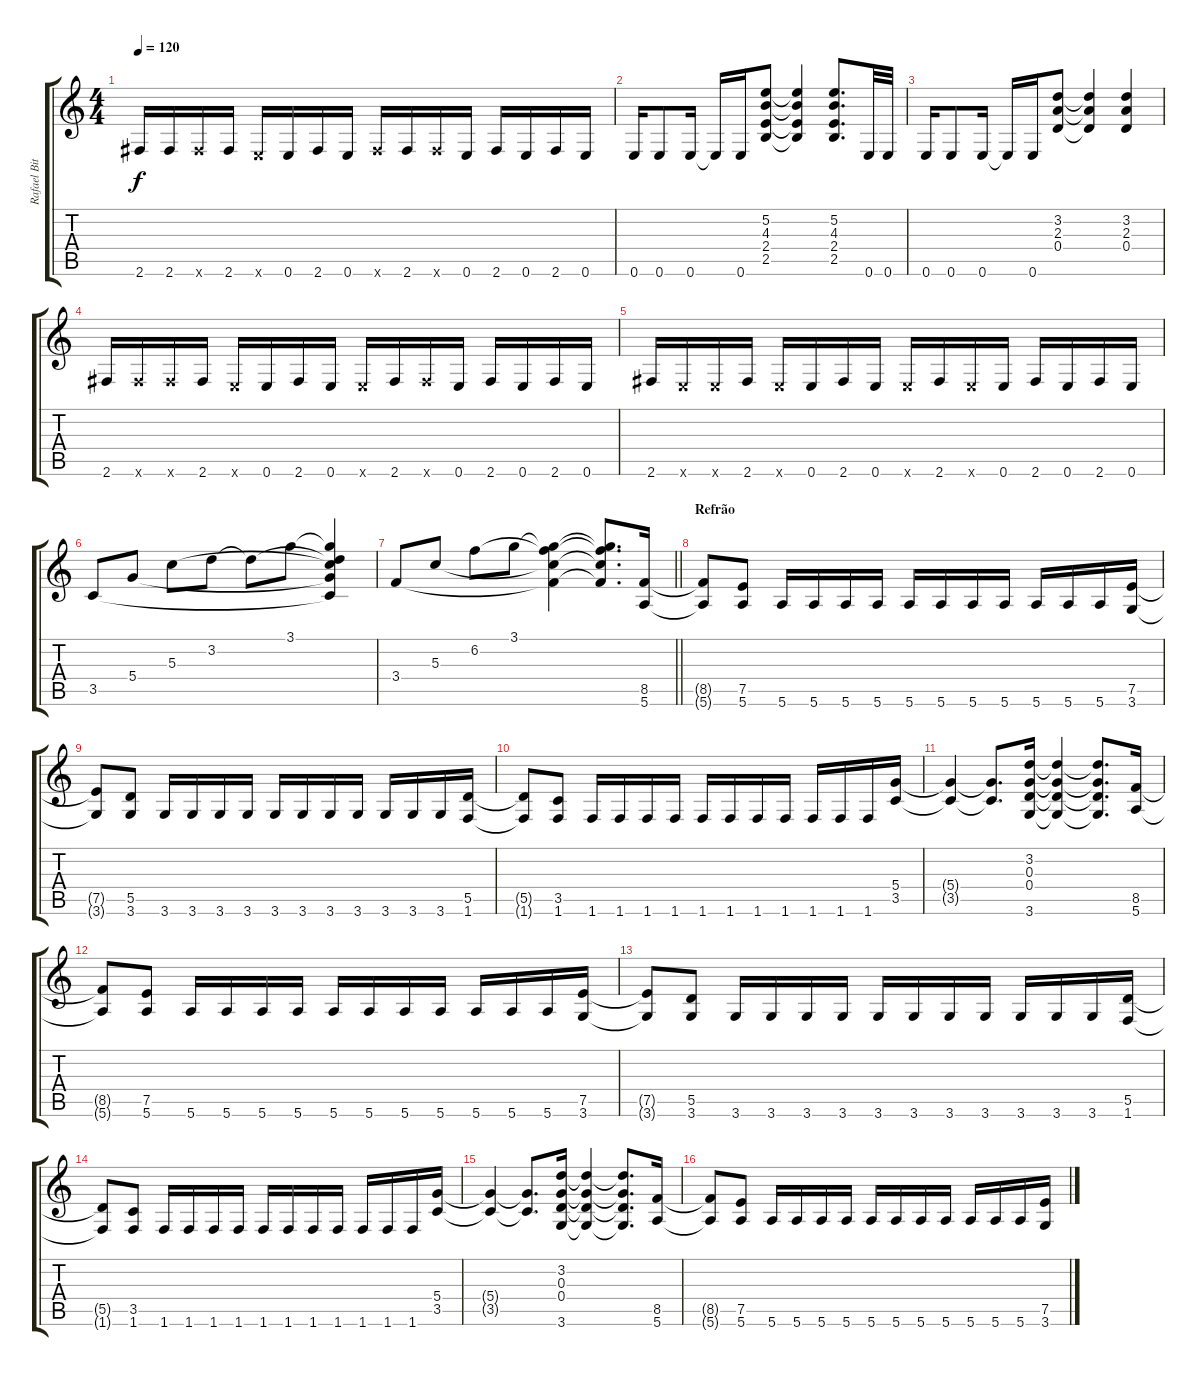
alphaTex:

\track ("Rafael Bittencourt" "Rafael Bit") {instrument distortionguitar}
\staff {score tabs}
\tuning (E4 B3 G3 D3 A2 E2) {hide}
\ts (4 4)
\tempo 120
\clef g2
\ks c
2.6.16{dy f} 2.6.16 2.6{x}.16 2.6.16 0.6{x}.16 0.6.16 2.6.16 0.6.16 2.6{x}.16 2.6.16 2.6{x}.16 0.6.16 2.6.16 0.6.16 2.6.16 0.6.16 |
0.6.16 0.6.8 0.6.16 0.6{t}.16 0.6.16 (5.2 4.3 2.4 2.5).8 (5.2{t} 4.3{t} 2.4{t} 2.5{t}).4 (5.2 4.3 2.4 2.5).8{d} 0.6.32 0.6.32 |
0.6.16 0.6.8 0.6.16 0.6{t}.16 0.6.16 (3.2 2.3 0.4).8 (3.2{t} 2.3{t} 0.4{t}).4 (3.2 2.3 0.4).4 |
2.6.16 2.6{x}.16 2.6{x}.16 2.6.16 0.6{x}.16 0.6.16 2.6.16 0.6.16 0.6{x}.16 2.6.16 2.6{x}.16 0.6.16 2.6.16 0.6.16 2.6.16 0.6.16 |
2.6.16 0.6{x}.16 0.6{x}.16 2.6.16 0.6{x}.16 0.6.16 2.6.16 0.6.16 0.6{x}.16 2.6.16 0.6{x}.16 0.6.16 2.6.16 0.6.16 2.6.16 0.6.16 |
3.5.8 5.4.8 5.3.8 3.2.8 3.2{t}.8 3.1.8 (3.1{t} 3.2{t} 5.3{t} 5.4{t} 3.5{t}).4 |
\barLineRight lightlight
3.4.8 5.3.8 6.2.8 3.1.8 (3.1{t} 6.2{t} 5.3{t} 3.4{t}).4 (3.1{t} 6.2{t} 5.3{t} 3.4{t}).8{d} (8.5 5.6).16 |
\section ("" "Refrão")
(8.5{t} 5.6{t}).8 (7.5 5.6).8 5.6.16 5.6.16 5.6.16 5.6.16 5.6.16 5.6.16 5.6.16 5.6.16 5.6.16 5.6.16 5.6.16 (7.5 3.6).16 |
(7.5{t} 3.6{t}).8 (5.5 3.6).8 3.6.16 3.6.16 3.6.16 3.6.16 3.6.16 3.6.16 3.6.16 3.6.16 3.6.16 3.6.16 3.6.16 (5.5 1.6).16 |
(5.5{t} 1.6{t}).8 (3.5 1.6).8 1.6.16 1.6.16 1.6.16 1.6.16 1.6.16 1.6.16 1.6.16 1.6.16 1.6.16 1.6.16 1.6.16 (5.4 3.5).16 |
(5.4{t} 3.5{t}).4 (5.4{t} 3.5{t}).8{d} (3.2 0.3 0.4 3.6).16 (3.2{t} 0.3{t} 0.4{t} 3.6{t}).4 (3.2{t} 0.3{t} 0.4{t} 3.6{t}).8{d} (8.5 5.6).16 |
(8.5{t} 5.6{t}).8 (7.5 5.6).8 5.6.16 5.6.16 5.6.16 5.6.16 5.6.16 5.6.16 5.6.16 5.6.16 5.6.16 5.6.16 5.6.16 (7.5 3.6).16 |
(7.5{t} 3.6{t}).8 (5.5 3.6).8 3.6.16 3.6.16 3.6.16 3.6.16 3.6.16 3.6.16 3.6.16 3.6.16 3.6.16 3.6.16 3.6.16 (5.5 1.6).16 |
(5.5{t} 1.6{t}).8 (3.5 1.6).8 1.6.16 1.6.16 1.6.16 1.6.16 1.6.16 1.6.16 1.6.16 1.6.16 1.6.16 1.6.16 1.6.16 (5.4 3.5).16 |
(5.4{t} 3.5{t}).4 (5.4{t} 3.5{t}).8{d} (3.2 0.3 0.4 3.6).16 (3.2{t} 0.3{t} 0.4{t} 3.6{t}).4 (3.2{t} 0.3{t} 0.4{t} 3.6{t}).8{d} (8.5 5.6).16 |
(8.5{t} 5.6{t}).8 (7.5 5.6).8 5.6.16 5.6.16 5.6.16 5.6.16 5.6.16 5.6.16 5.6.16 5.6.16 5.6.16 5.6.16 5.6.16 (7.5 3.6).16
